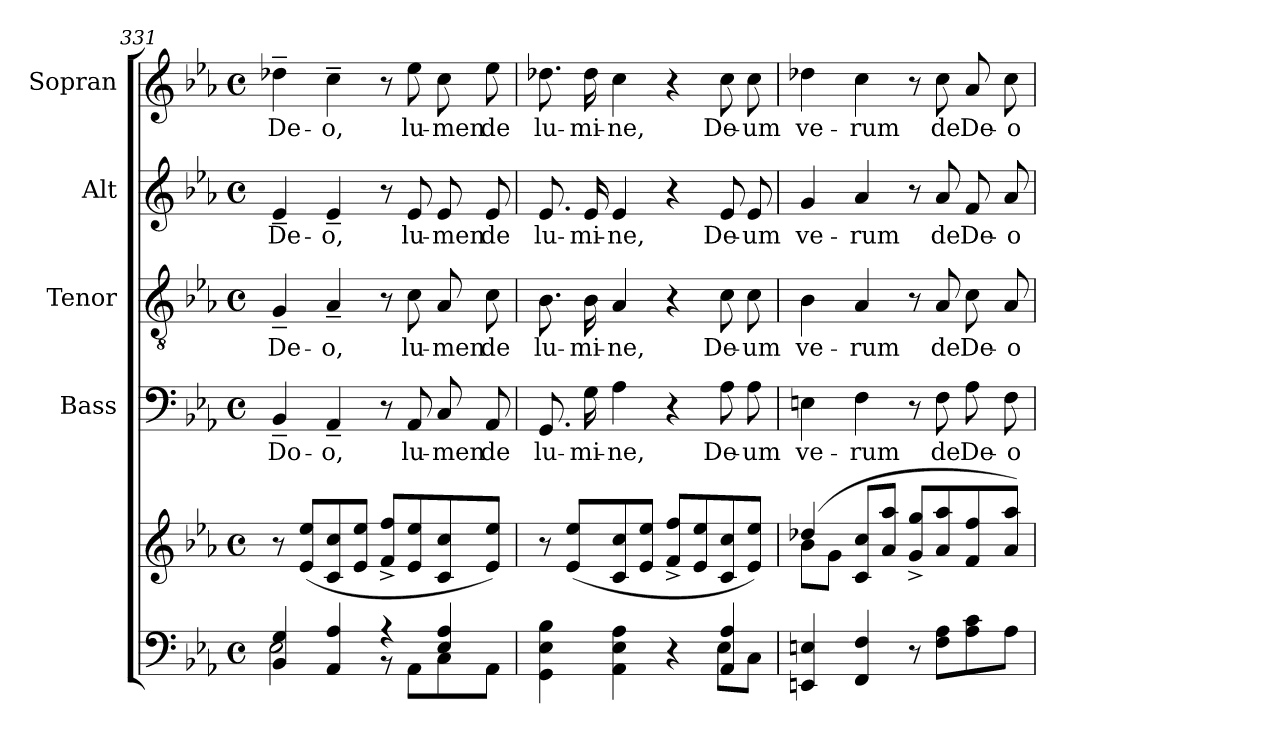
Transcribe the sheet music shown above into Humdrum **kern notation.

**kern	**kern	**kern	**text	**kern	**text	**kern	**text	**kern	**text
*part5	*part5	*part4	*part4	*part3	*part3	*part2	*part2	*part1	*part1
*staff6	*staff5	*staff4	*staff4	*staff3	*staff3	*staff2	*staff2	*staff1	*staff1
*	*	*I"Bass	*	*I"Tenor	*	*I"Alt	*	*I"Sopran	*
*	*	*I'B.	*	*I'T.	*	*I'A.	*	*I'S.	*
*clefF4	*clefG2	*clefF4	*	*clefGv2	*	*clefG2	*	*clefG2	*
*k[b-e-a-]	*k[b-e-a-]	*k[b-e-a-]	*	*k[b-e-a-]	*	*k[b-e-a-]	*	*k[b-e-a-]	*
*E-:	*E-:	*E-:	*	*E-:	*	*E-:	*	*E-:	*
*M4/4	*M4/4	*M4/4	*	*M4/4	*	*M4/4	*	*M4/4	*
*met(c)	*met(c)	*met(c)	*	*met(c)	*	*met(c)	*	*met(c)	*
=331	=331	=331	=331	=331	=331	=331	=331	=331	=331
*^	*	*	*	*	*	*	*	*	*
!	!	!	!	!LO:LY:b	!	!LO:LY:b	!	!LO:LY:b	!	!LO:LY:b
4BB-/ 4G/	2E-\	8r	4BB-~>/	Do-	4G~>/	De-	4e-~>/	De-	4dd-X~>\	De-
.	.	(<8e-/ 8ee-/L	.	.	.	.	.	.	.	.
!	!	!	!	!LO:LY:b	!	!LO:LY:b	!	!LO:LY:b	!	!LO:LY:b
4AA-/ 4A-/	.	8c/ 8cc/	4AA-~>/	-o,	4A-~>/	-o,	4e-~>/	-o,	4cc~>\	-o,
.	.	8e-/ 8ee-/J	.	.	.	.	.	.	.	.
4rA	8rAA	8f/^< 8ff/^<L	8r	.	8r	.	8r	.	8r	.
!	!	!	!	!LO:LY:b	!	!LO:LY:b	!	!LO:LY:b	!	!LO:LY:b
.	8AA-\L	8e-/ 8ee-/	8AA-/	lu-	8c\	lu-	8e-/	lu-	8ee-\	lu-
!	!	!	!	!LO:LY:b	!	!LO:LY:b	!	!LO:LY:b	!	!LO:LY:b
4E-/ 4A-/	8C\	8c/ 8cc/	8C/	-men	8A-/	-men	8e-/	-men	8cc\	-men
!	!	!	!	!LO:LY:b	!	!LO:LY:b	!	!LO:LY:b	!	!LO:LY:b
.	8AA-\J	8e-/ 8ee-/J)	8AA-/	de	8c\	de	8e-/	de	8ee-\	de
=332	=332	=332	=332	=332	=332	=332	=332	=332	=332	=332
!	!	!	!	!LO:LY:b	!	!LO:LY:b	!	!LO:LY:b	!	!LO:LY:b
4GG\ 4E-\ 4B-\	2.ryy	8r	8.GG/	lu-	8.B-\	lu-	8.e-/	lu-	8.dd-X\	lu-
.	.	(<8e-/ 8ee-/L	.	.	.	.	.	.	.	.
!	!	!	!	!LO:LY:b	!	!LO:LY:b	!	!LO:LY:b	!	!LO:LY:b
.	.	.	16G\	-mi-	16B-\	-mi-	16e-/	-mi-	16dd-\	-mi-
!	!	!	!	!LO:LY:b	!	!LO:LY:b	!	!LO:LY:b	!	!LO:LY:b
4AA-\ 4E-\ 4A-\	.	8c/ 8cc/	4A-\	-ne,	4A-/	-ne,	4e-/	-ne,	4cc\	-ne,
.	.	8e-/ 8ee-/J	.	.	.	.	.	.	.	.
4r	.	8f/^< 8ff/^<L	4r	.	4r	.	4r	.	4r	.
.	.	8e-/ 8ee-/	.	.	.	.	.	.	.	.
!	!	!	!	!LO:LY:b	!	!LO:LY:b	!	!LO:LY:b	!	!LO:LY:b
4AA-/ 4A-/	8E-\L	8c/ 8cc/	8A-\	De-	8c\	De-	8e-/	De-	8cc\	De-
!	!	!	!	!LO:LY:b	!	!LO:LY:b	!	!LO:LY:b	!	!LO:LY:b
.	8C\J	8e-/ 8ee-/J)	8A-\	-um	8c\	-um	8e-/	-um	8cc\	-um
!!LO:LB:g=z
=333	=333	=333	=333	=333	=333	=333	=333	=333	=333	=333
*	*	*^	*	*	*	*	*	*	*	*
!	!	!	!	!	!LO:LY:b	!	!LO:LY:b	!	!LO:LY:b	!	!LO:LY:b
*v	*v	*	*	*	*	*	*	*	*	*	*
4EEn/ 4En/	(4dd-X/	8b-\L	4En\	ve-	4B-\	ve-	4g/	ve-	4dd-X\	ve-
.	.	8g\J	.	.	.	.	.	.	.	.
!	!	!	!	!LO:LY:b	!	!LO:LY:b	!	!LO:LY:b	!	!LO:LY:b
4FF/ 4F/	8c/ 8cc/L	2.ryy	4F\	-rum	4A-/	-rum	4a-/	-rum	4cc\	-rum
.	8a-/ 8aa-/J	.	.	.	.	.	.	.	.	.
8r	8g/^< 8gg/^<L	.	8r	.	8r	.	8r	.	8r	.
!	!	!	!	!LO:LY:b	!	!LO:LY:b	!	!LO:LY:b	!	!LO:LY:b
8F\ 8A-\L	8a-/ 8aa-/	.	8F\	de	8A-/	de	8a-/	de	8cc\	de
!	!	!	!	!LO:LY:b	!	!LO:LY:b	!	!LO:LY:b	!	!LO:LY:b
8A-\ 8c\	8f/ 8ff/	.	8A-\	De-	8c\	De-	8f/	De-	8a-/	De-
!	!	!	!	!LO:LY:b	!	!LO:LY:b	!	!LO:LY:b	!	!LO:LY:b
8A-\J	8a-/ 8aa-/J)	.	8F\	-o	8A-/	-o	8a-/	-o	8cc\	-o
*	*v	*v	*	*	*	*	*	*	*	*
=	=	=	=	=	=	=	=	=	=
*-	*-	*-	*-	*-	*-	*-	*-	*-	*-
